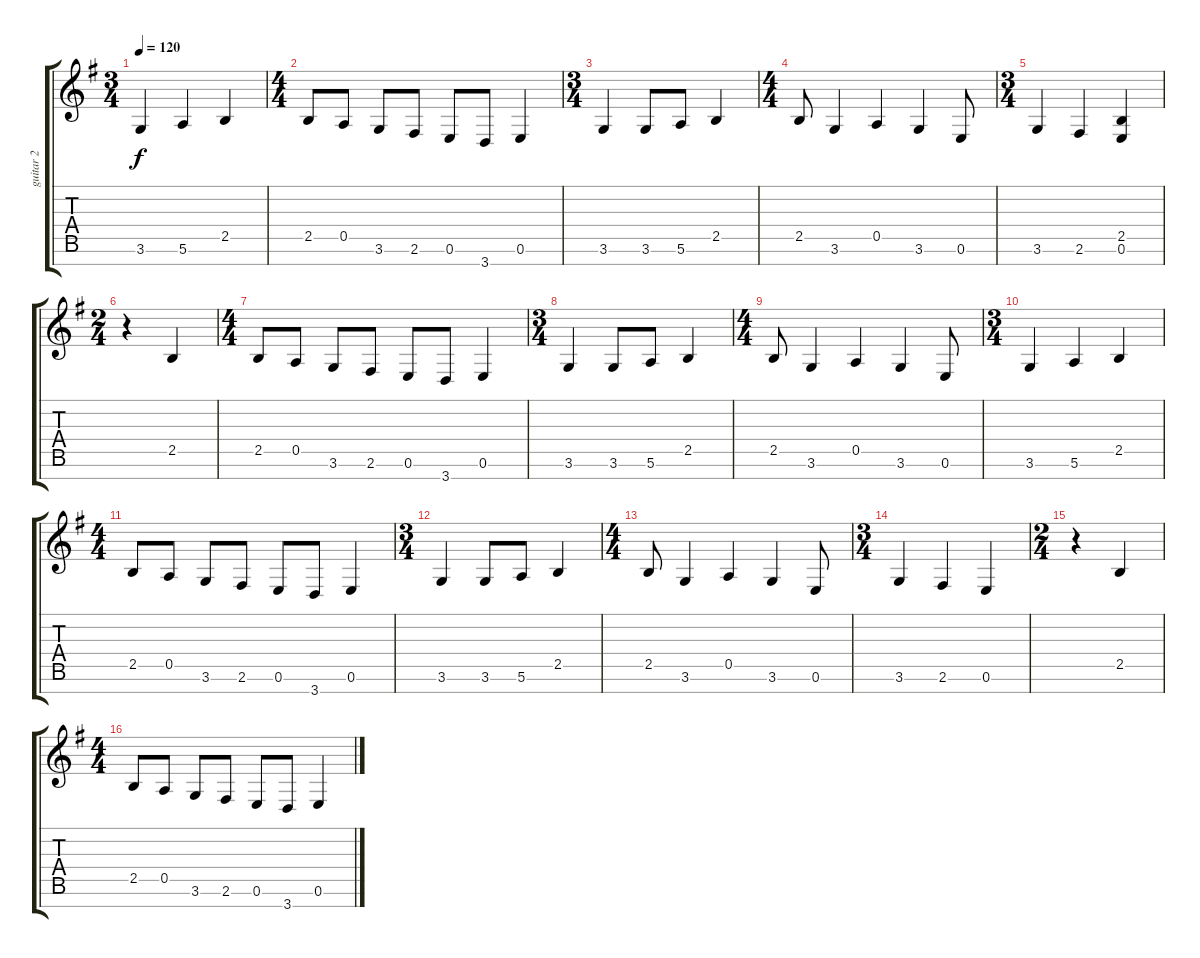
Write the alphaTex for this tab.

\track ("guitar 2" "guitar 2") {instrument distortionguitar}
\staff {score tabs}
\tuning (E4 B3 G3 D3 A2 E2 B1) {hide}
\ts (3 4)
\tempo 120
\clef g2
\ks g
3.6.4{dy f} 5.6.4 2.5.4 |
\ts (4 4)
2.5.8 0.5.8 3.6.8 2.6.8 0.6.8 3.7.8 0.6.4 |
\ts (3 4)
3.6.4 3.6.8 5.6.8 2.5.4 |
\ts (4 4)
2.5.8 3.6.4 0.5.4 3.6.4 0.6.8 |
\ts (3 4)
3.6.4 2.6.4 (2.5 0.6).4 |
\ts (2 4)
r.4 2.5.4 |
\ts (4 4)
2.5.8 0.5.8 3.6.8 2.6.8 0.6.8 3.7.8 0.6.4 |
\ts (3 4)
3.6.4 3.6.8 5.6.8 2.5.4 |
\ts (4 4)
2.5.8 3.6.4 0.5.4 3.6.4 0.6.8 |
\ts (3 4)
3.6.4 5.6.4 2.5.4 |
\ts (4 4)
2.5.8 0.5.8 3.6.8 2.6.8 0.6.8 3.7.8 0.6.4 |
\ts (3 4)
3.6.4 3.6.8 5.6.8 2.5.4 |
\ts (4 4)
2.5.8 3.6.4 0.5.4 3.6.4 0.6.8 |
\ts (3 4)
3.6.4 2.6.4 0.6.4 |
\ts (2 4)
r.4 2.5.4 |
\ts (4 4)
2.5.8 0.5.8 3.6.8 2.6.8 0.6.8 3.7.8 0.6.4
